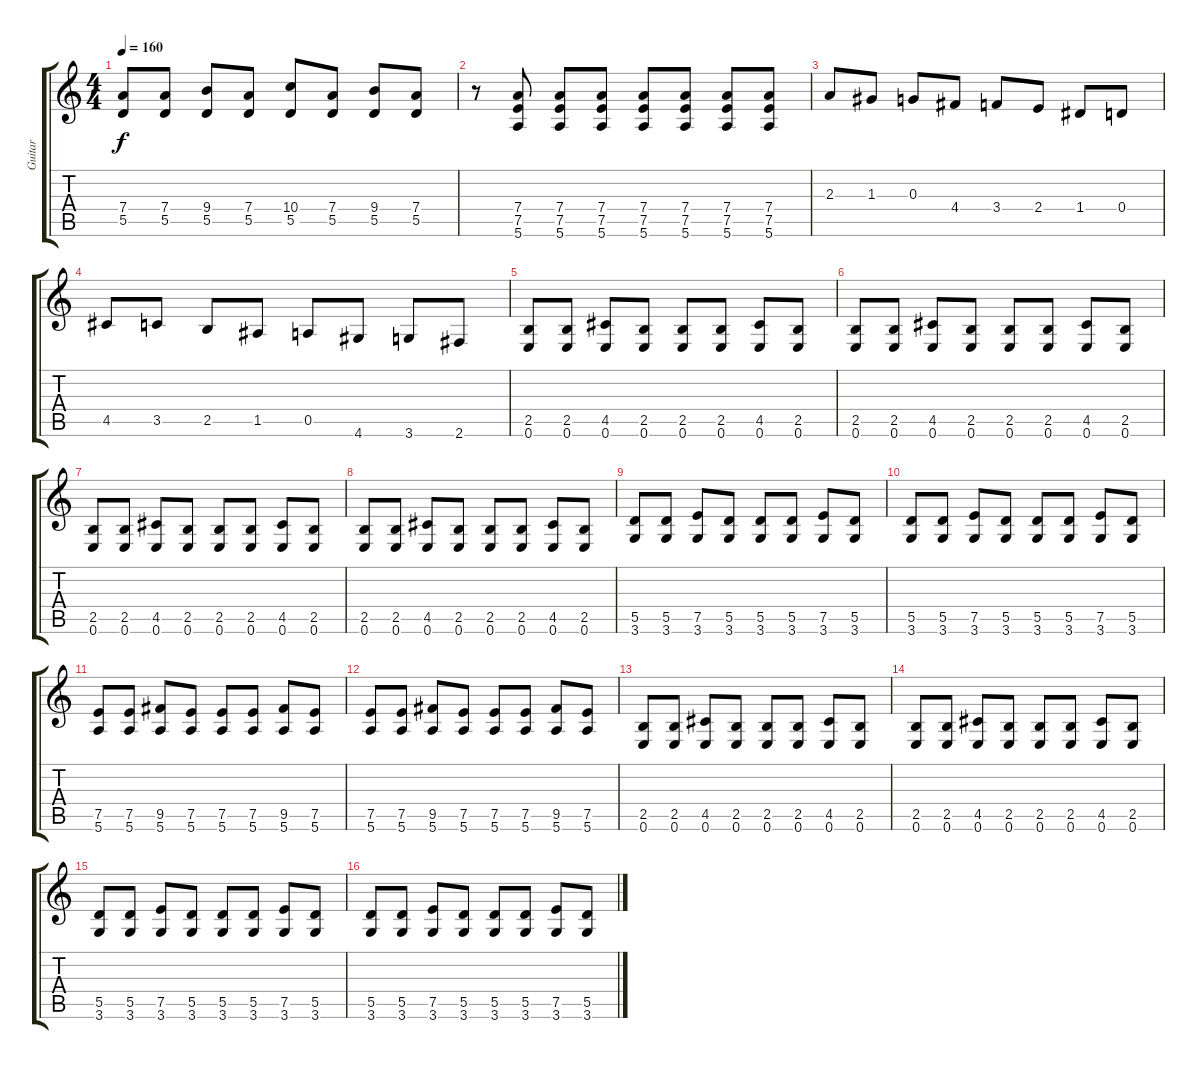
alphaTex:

\track ("Guitar" "Guitar") {instrument overdrivenguitar}
\staff {score tabs}
\tuning (E4 B3 G3 D3 A2 E2) {hide}
\ts (4 4)
\tempo 160
\clef g2
\ks c
(7.4 5.5).8{dy f} (7.4 5.5).8 (9.4 5.5).8 (7.4 5.5).8 (10.4 5.5).8 (7.4 5.5).8 (9.4 5.5).8 (7.4 5.5).8 |
r.8 (7.4 7.5 5.6).8 (7.4 7.5 5.6).8 (7.4 7.5 5.6).8 (7.4 7.5 5.6).8 (7.4 7.5 5.6).8 (7.4 7.5 5.6).8 (7.4 7.5 5.6).8 |
2.3.8 1.3.8 0.3.8 4.4.8 3.4.8 2.4.8 1.4.8 0.4.8 |
4.5.8 3.5.8 2.5.8 1.5.8 0.5.8 4.6.8 3.6.8 2.6.8 |
(2.5 0.6).8 (2.5 0.6).8 (4.5 0.6).8 (2.5 0.6).8 (2.5 0.6).8 (2.5 0.6).8 (4.5 0.6).8 (2.5 0.6).8 |
(2.5 0.6).8 (2.5 0.6).8 (4.5 0.6).8 (2.5 0.6).8 (2.5 0.6).8 (2.5 0.6).8 (4.5 0.6).8 (2.5 0.6).8 |
(2.5 0.6).8 (2.5 0.6).8 (4.5 0.6).8 (2.5 0.6).8 (2.5 0.6).8 (2.5 0.6).8 (4.5 0.6).8 (2.5 0.6).8 |
(2.5 0.6).8 (2.5 0.6).8 (4.5 0.6).8 (2.5 0.6).8 (2.5 0.6).8 (2.5 0.6).8 (4.5 0.6).8 (2.5 0.6).8 |
(5.5 3.6).8 (5.5 3.6).8 (7.5 3.6).8 (5.5 3.6).8 (5.5 3.6).8 (5.5 3.6).8 (7.5 3.6).8 (5.5 3.6).8 |
(5.5 3.6).8 (5.5 3.6).8 (7.5 3.6).8 (5.5 3.6).8 (5.5 3.6).8 (5.5 3.6).8 (7.5 3.6).8 (5.5 3.6).8 |
(7.5 5.6).8 (7.5 5.6).8 (9.5 5.6).8 (7.5 5.6).8 (7.5 5.6).8 (7.5 5.6).8 (9.5 5.6).8 (7.5 5.6).8 |
(7.5 5.6).8 (7.5 5.6).8 (9.5 5.6).8 (7.5 5.6).8 (7.5 5.6).8 (7.5 5.6).8 (9.5 5.6).8 (7.5 5.6).8 |
(2.5 0.6).8 (2.5 0.6).8 (4.5 0.6).8 (2.5 0.6).8 (2.5 0.6).8 (2.5 0.6).8 (4.5 0.6).8 (2.5 0.6).8 |
(2.5 0.6).8 (2.5 0.6).8 (4.5 0.6).8 (2.5 0.6).8 (2.5 0.6).8 (2.5 0.6).8 (4.5 0.6).8 (2.5 0.6).8 |
(5.5 3.6).8 (5.5 3.6).8 (7.5 3.6).8 (5.5 3.6).8 (5.5 3.6).8 (5.5 3.6).8 (7.5 3.6).8 (5.5 3.6).8 |
(5.5 3.6).8 (5.5 3.6).8 (7.5 3.6).8 (5.5 3.6).8 (5.5 3.6).8 (5.5 3.6).8 (7.5 3.6).8 (5.5 3.6).8
